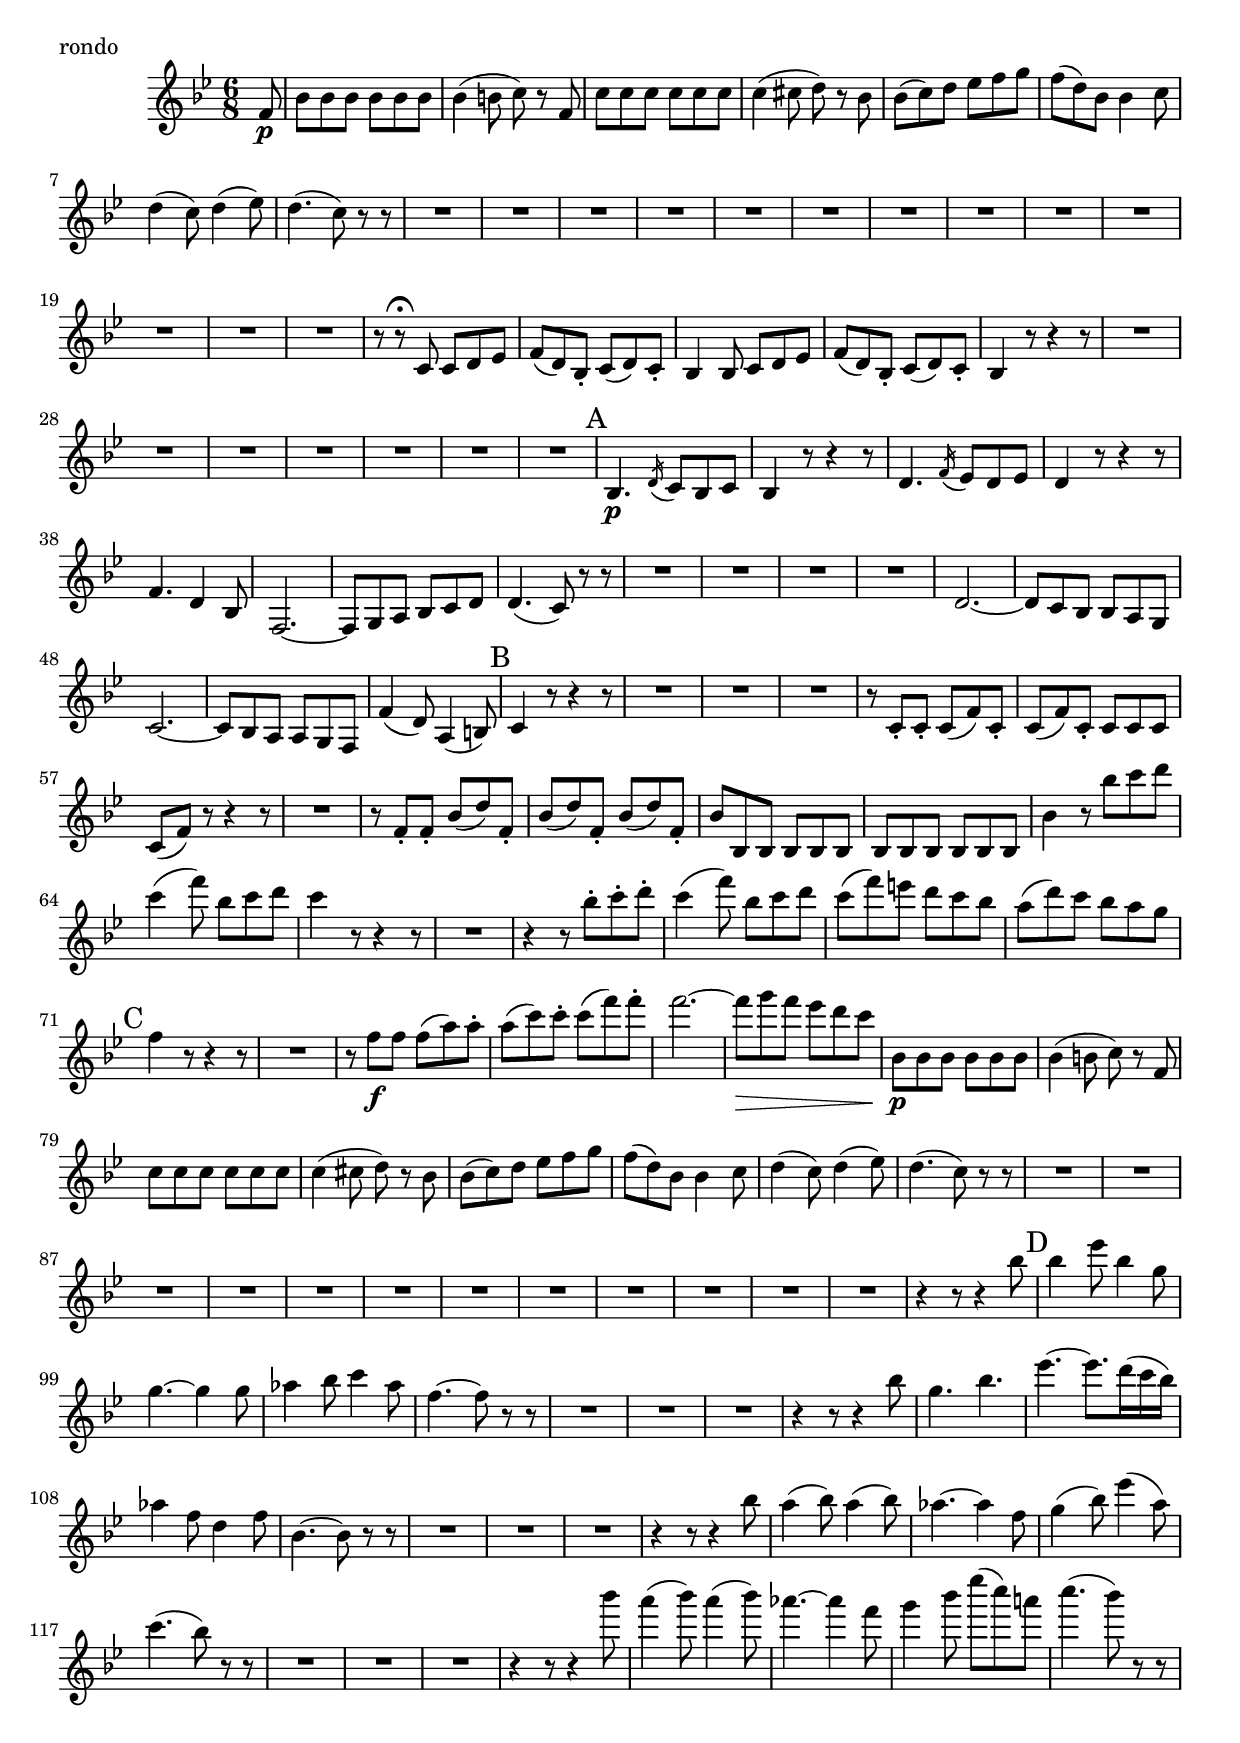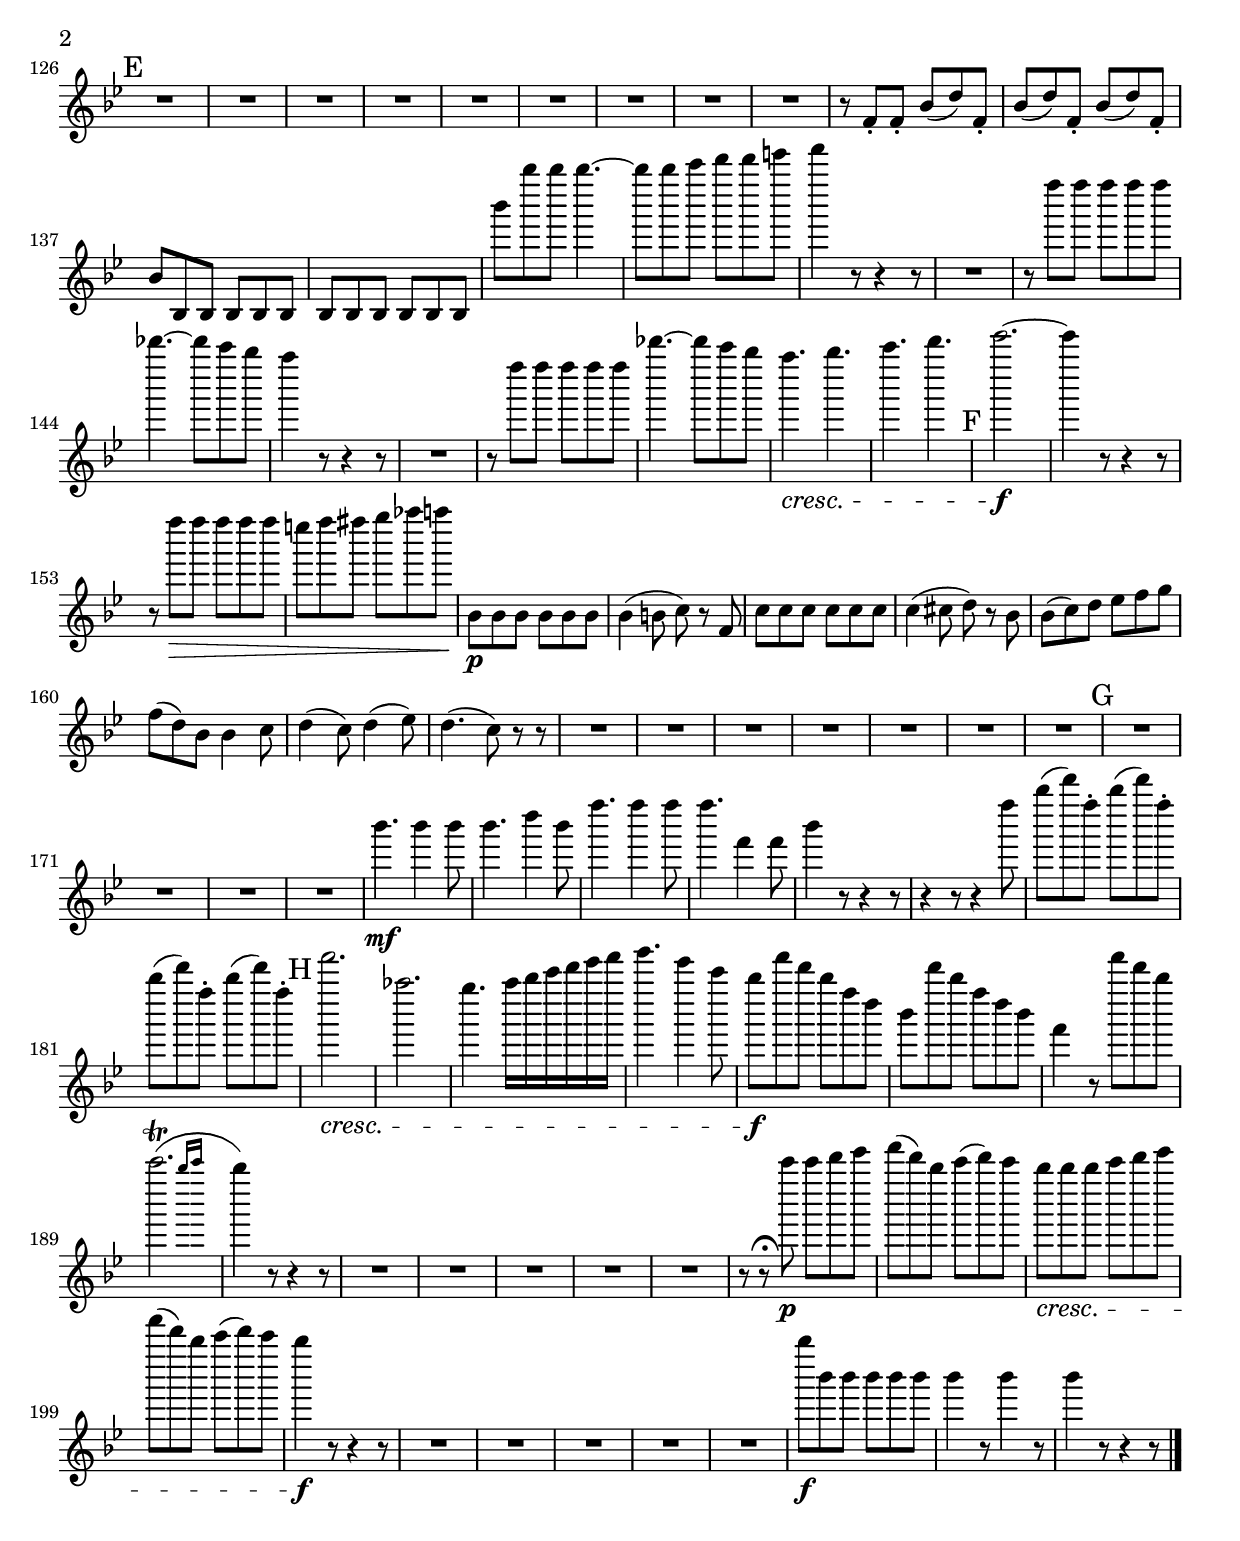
\version "1.3.146"

% \include "mozart-hrn3-defs.ly"

rondotheme = \notes \relative c' {
	[c'8 c c] [c c c]
	c4( cis8 )d r g,
	[d'8 d d] [d d d]
	d4( dis8 )e r c |
	[c()d e] [f g a]
	[g ()e c] c4 d8
	e4()d8 e4()f8
	e4.()d8 r r |
}

lipbreaker = \notes \relative c'
{
 	r8 [g'-. g-.] [c()e g,-.]
	[c()e g,-.] [c()e g,-.]
	[c c, c] [c c c]
	[c c c] [c c c]
}

rightsixteenth = { \property Voice.stemLeftBeamCount = 1
  \property Voice.stemRightBeamCount = 2 }
leftsixteenth = { \property Voice.stemLeftBeamCount = 2
  \property Voice.stemRightBeamCount = 1 }
bothsixteenth = { \property Voice.stemLeftBeamCount = 2
  \property Voice.stemRightBeamCount = 2 }

rondo = \notes 	\relative c'
{
	\partial 8
	\time 6/8
	\key c \major
	
	g'8-\p |
	
	\rondotheme
	
	R2.*13 |
	r8 r^\fermata d [d e f]
	[g ()e c-.] [d()e d-.]
	c4 c8 [d e f]
	[g()e c-.] [d()e d-.]
	c4 r8 r4 r8 |
	R2.*7
	\mark  "A"
	c4.\p \grace { e16( } [)d8 c d]
	c4 r8 r4 r8
	e4. \grace g16( [)f8 e f]
	e4 r8 r4 r8
	g4. e4 c8
	g2.~
	[g8 a b] [c d e ]
	e4.()d8 r r
	R2.*4
	e2.~ |
	[e8 d c] [c b a]
	d2.~
	[d8 c b] [b a g]
	g'4()e8 b4()cis8
	\mark "B"
	d4 r8 r4 r8
	R2.*3 |
	r8 [d-. d-.] [d()g d-.]
	[d()g d-.] [d d d]
	[d()g] r r4 r8
	R2.*1
	\lipbreaker
	c4 r8 [c' d e]
	d4()g8 [c, d e]
	d4 r8 r4 r8
	R2. |
	r4 r8 [c-. d-. e-.]
	d4()g8 [c, d e]
	[d()g fis] [e d c]
	[b () e d] [c b a]
	\mark "C"
	g4 r8 r4 r8
	R2. |
	%
	r8 [g-\f g] [g( )b b-.]
	[b()d d-.] [d()g g-.]
	g2.~
	[g8 \> a g] [f e d]
	< \rondotheme
	  { \! s8-\p } >
	  
	R2.*12
	r4 r8 r4 c8
	\mark "D"
	c4 f8 c4 a8
	a4.~a4 a8
	bes4 c8 d4 bes8
	g4. ~ g8 r r
	R2.*3
	r4 r8 r4 c8
	a4. c
	f ~ [f8. \rightsixteenth e16(  \bothsixteenth d )c]
	bes4 g8 e4 g8
	c,4. ~ c8 r r
	R2.*3| 
	r4 r8 r4 c'8
	b4()c8 b4()c8
	bes4. ~ bes4 g8
	a4 () c8 f4 () b,8
	d4. () c8 r r
	R2.*3| 
	r4 r8 r4 c'8
	b4()c8 b4()c8
	bes4. ~ bes4 g8
	a4 c8 [f () d b!]
	d4. () c8 r r
	\mark "E"
	R2.*9  |
	\lipbreaker 
	[c8 c' c] c4.~
	[c8 c d] [e e fis] 
	g4 r8 r4 r8
	R2.
	r8 [g, g] [g g g] |
	es'4. ~ [es8 d c]
	b4 r8 r4 r8
	R2. |
	r8 [g g] [g g g]
	es'4. ~ [es8 d c]
	\cresc b4.  c4. d4. e4.
	\mark "F"
	\endcresc
	
	f2.\f ~ |
	f4 r8 r4 r8
	r8 [g,\> g] [g g g]
	
	% Edition breitkopf says a-flat (silly!)
	[fis  g gis] 
		 [a bes \! b]

	%% EB does the slur in the Rondo differently from the 1st adn 2nd time.
	%% why. Should check with MS.
	< \rondotheme
	  { s8-\p } >
	R2.*7
	\mark "G"
	R2.*4
	c,4.\mf c4 c8
	c4. e4 c8
	g'4. g4 g8
	g4. g,4 g8
	c4 r8 r4 r8
	r4 r8 r4 g'8
	[c ()e g,-.] 	[c ()e g,-.]
	[c ()e g,-.] 	[c ()e g,-.]
	\mark "H"
	\cresc g'2.  bes,2.
	a4. [b16 c d e f g]
	a4. f4 d8
	[\endcresc c8\f g' e] [c g e]
	[ c e' c]  [g e c]
	g4 r8 [g''8 e c]

	
	< d2.(-\trill
	  { s2 	\grace {  [c16 d] } } >
	
	
	)c4 r8 r4 r8
	R2.*5
	r8 r8^\fermata d8\p [d e f]
	[g ()e c] [d()e d]
	\cresc [c  c c] [d e f]
	[g()e c] [d()e d]
	\endcresc c4\f  r8 r4 r8
	R2.*5
	[c8\f c, c] [c c c]
	c4 r8 c4 r8

        %This is technically incorrect, since we started with an 8th
	% upstep, but both eulenburg and EB do this as well.
	c4 r8 r4 r8 \bar "|."		
}


 


\score
{
    \notes { \transpose bes	\rondo }
	\header { piece = "rondo" opus = "" }
	\midi{ \tempo 4 = 100 }
	\paper { }
}
